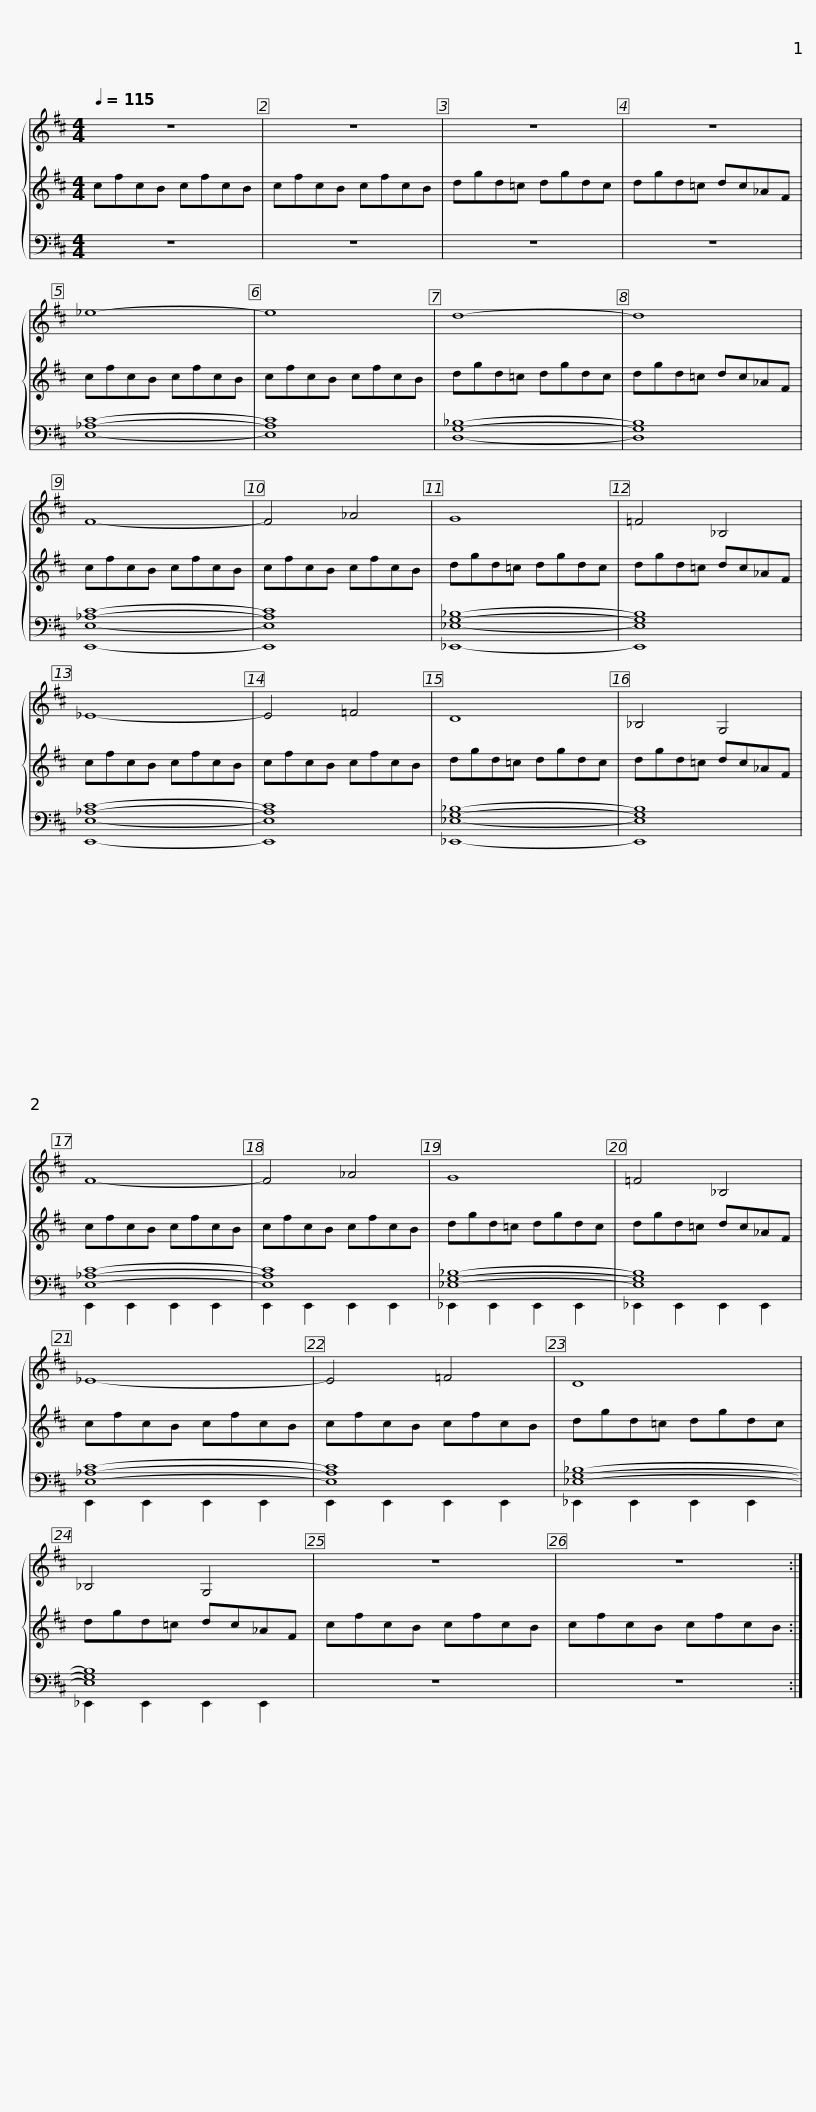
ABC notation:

X:1
%%score { 1 | 2 | ( 3 4 ) }
L:1/8
Q:1/4=115
M:4/4
I:linebreak $
K:D
V:1 treble
V:2 treble
V:3 bass
V:4 bass
V:1
 z8 | z8 | z8 | z8 | _e8- |$ %5
 e8 | d8- | d8 | F8- | F4 _A4 |$ %10
 G8 | =F4 _B,4 | _E8- | E4 =F4 | D8 |$ %15
 _B,4 G,4 | F8- | F4 _A4 | G8 | =F4 _B,4 |$ %20
 _E8- | E4 =F4 | D8 | _B,4 G,4 | z8 |$ %25
 z8 :| %26
V:2
 cfcB cfcB | cfcB cfcB | dgd=c dgdc | dgd=c dc_AF | cfcB cfcB |$ %5
 cfcB cfcB | dgd=c dgdc | dgd=c dc_AF | cfcB cfcB | cfcB cfcB |$ %10
 dgd=c dgdc | dgd=c dc_AF | cfcB cfcB | cfcB cfcB | dgd=c dgdc |$ %15
 dgd=c dc_AF | cfcB cfcB | cfcB cfcB | dgd=c dgdc | dgd=c dc_AF |$ %20
 cfcB cfcB | cfcB cfcB | dgd=c dgdc | dgd=c dc_AF | cfcB cfcB |$ %25
 cfcB cfcB :| %26
V:3
 z8 | z8 | z8 | z8 | [E,_A,C]8- |$ %5
 [E,A,C]8 | [D,G,_B,]8- | [D,G,B,]8 | [E,,E,_A,C]8- | [E,,E,A,C]8 |$ %10
 [_E,,_E,G,_B,]8- | [E,,E,G,B,]8 | [E,,E,_A,C]8- | [E,,E,A,C]8 | [_E,,_E,G,_B,]8- |$ %15
 [E,,E,G,B,]8 | [E,_A,C]8- | [E,A,C]8 | [_E,G,_B,]8- | [E,G,B,]8 |$ %20
 [E,_A,C]8- | [E,A,C]8 | [_E,G,_B,]8- | [E,G,B,]8 | z8 |$ %25
 z8 :| %26
V:4
 x8 | x8 | x8 | x8 | x8 |$ %5
 x8 | x8 | x8 | x8 | x8 |$ %10
 x8 | x8 | x8 | x8 | x8 |$ %15
 x8 | E,,2 E,,2 E,,2 E,,2 | E,,2 E,,2 E,,2 E,,2 | _E,,2 E,,2 E,,2 E,,2 | _E,,2 E,,2 E,,2 E,,2 |$ %20
 E,,2 E,,2 E,,2 E,,2 | E,,2 E,,2 E,,2 E,,2 | _E,,2 E,,2 E,,2 E,,2 | _E,,2 E,,2 E,,2 E,,2 | x8 |$ %25
 x8 :| %26
